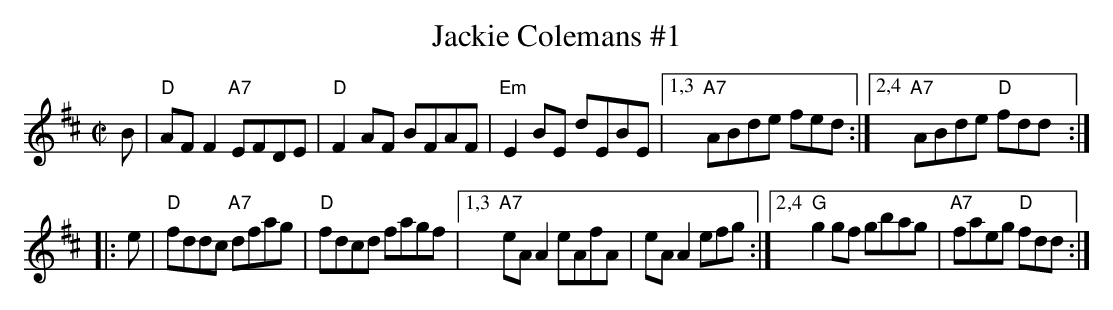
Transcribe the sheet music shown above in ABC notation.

X:1
T: Jackie Colemans #1
M: C|
L: 1/8
K: D
B \
| "D"AFF2 "A7"EFDE | "D"F2AF BFAF | "Em"E2BE dEBE \
|1,3 "A7"ABde fed :|2,4 "A7"ABde "D"fdd :|
|: e \
| "D"fddc "A7"dfag | "D"fdcd fagf \
|1,3 "A7"eAA2 eAfA | eAA2 efg \
:|2,4 "G"g2gf gbag | "A7"faeg "D"fdd :|
